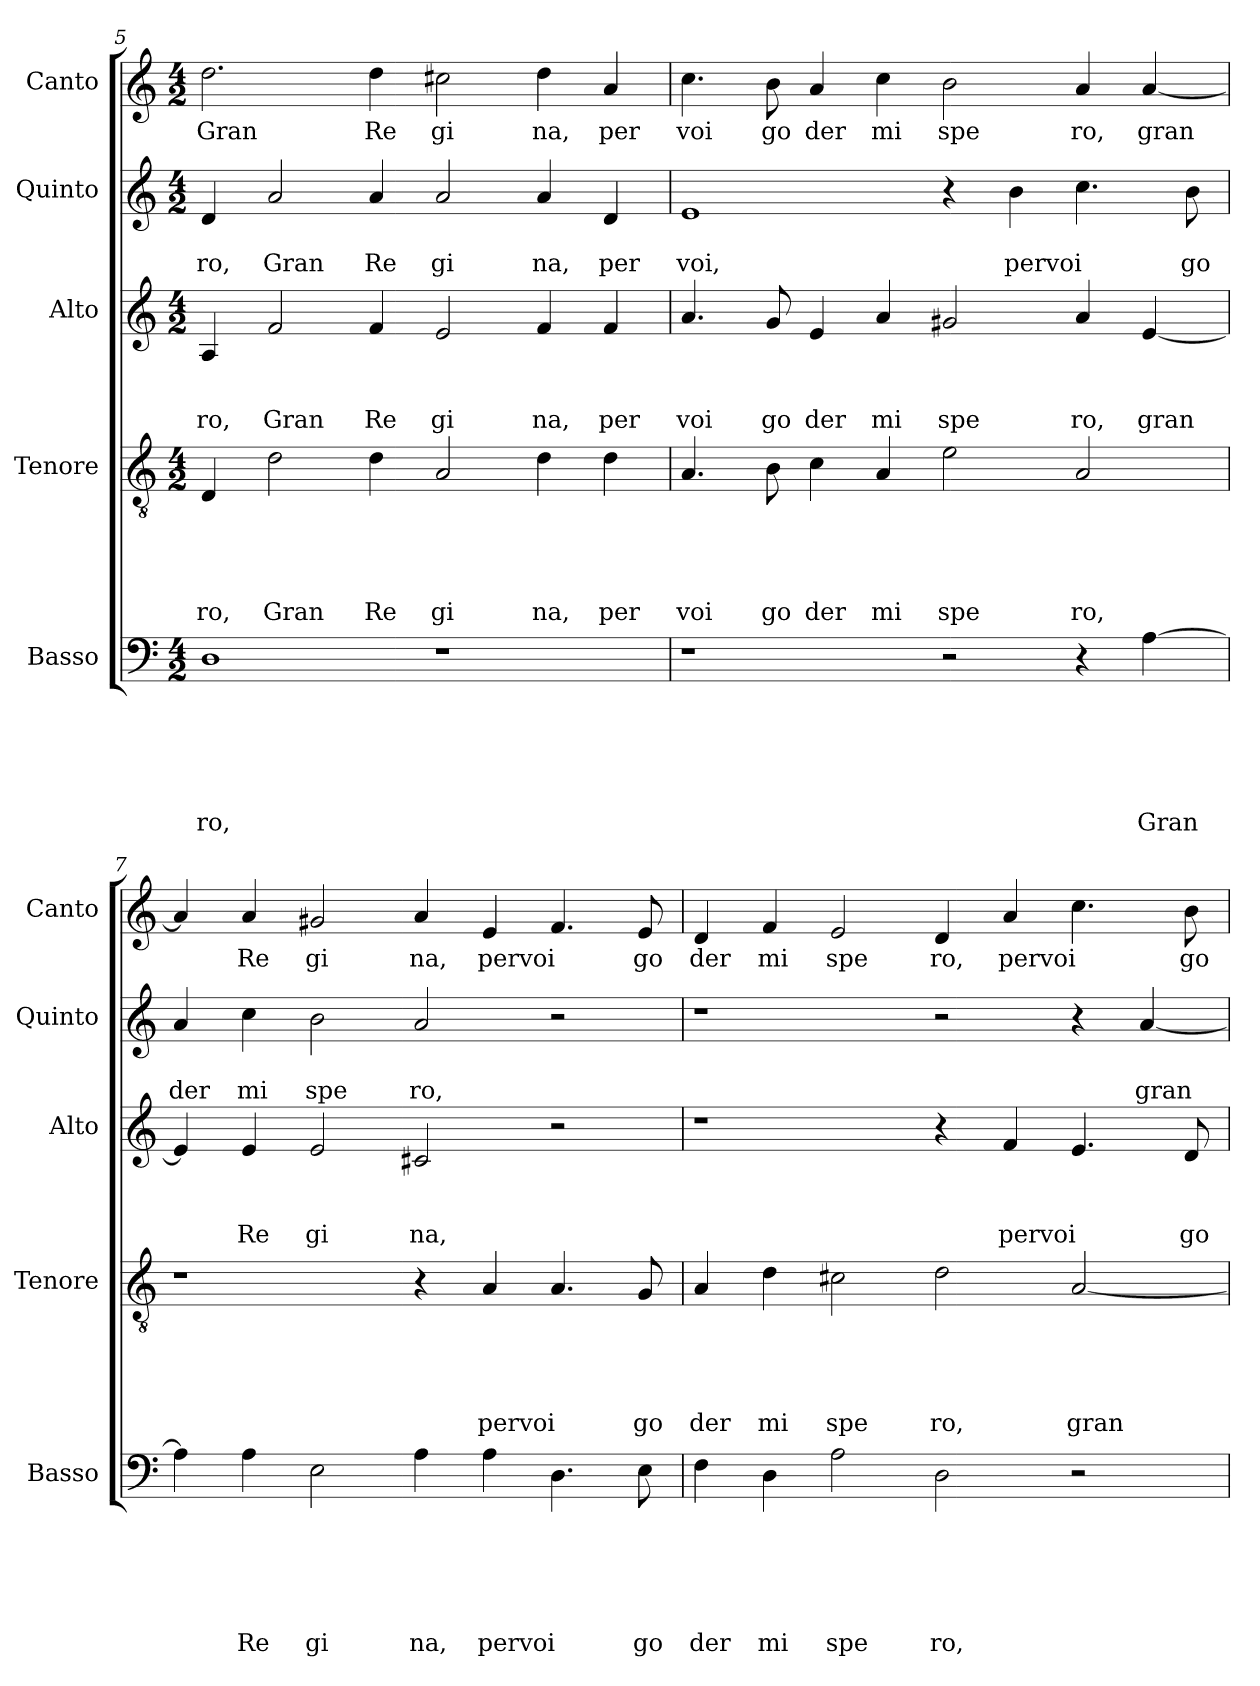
**kern	**text	**text	**text	**text	**text	**text	**kern	**text	**text	**text	**text	**text	**kern	**text	**text	**text	**kern	**text	**text	**kern	**text
*part5	*part5	*part5	*part5	*part5	*part5	*part5	*part4	*part4	*part4	*part4	*part4	*part4	*part3	*part3	*part3	*part3	*part2	*part2	*part2	*part1	*part1
*staff5	*staff5	*staff5	*staff5	*staff5	*staff5	*staff5	*staff4	*staff4	*staff4	*staff4	*staff4	*staff4	*staff3	*staff3	*staff3	*staff3	*staff2	*staff2	*staff2	*staff1	*staff1
*I"Basso	*	*	*	*	*	*	*I"Tenore	*	*	*	*	*	*I"Alto	*	*	*	*I"Quinto	*	*	*I"Canto	*
*I'Basso	*	*	*	*	*	*	*I'Tenore	*	*	*	*	*	*I'Alto	*	*	*	*I'Quinto	*	*	*I'Canto	*
!!LO:LB:g=z
*clefF4	*	*	*	*	*	*	*clefGv2	*	*	*	*	*	*clefG2	*	*	*	*clefG2	*	*	*clefG2	*
*k[]	*	*	*	*	*	*	*k[]	*	*	*	*	*	*k[]	*	*	*	*k[]	*	*	*k[]	*
*C:	*	*	*	*	*	*	*C:	*	*	*	*	*	*C:	*	*	*	*C:	*	*	*C:	*
*M4/2	*	*	*	*	*	*	*M4/2	*	*	*	*	*	*M4/2	*	*	*	*M4/2	*	*	*M4/2	*
=5	=5	=5	=5	=5	=5	=5	=5	=5	=5	=5	=5	=5	=5	=5	=5	=5	=5	=5	=5	=5	=5
!	!	!	!	!	!	!LO:LY:b	!	!	!	!	!	!LO:LY:b	!	!	!	!LO:LY:b	!	!	!LO:LY:b	!	!LO:LY:b
1D	.	.	.	.	.	ro,	4D/	.	.	.	.	-ro,	4A/	.	.	-ro,	4d/	.	ro,	2.dd\	Gran
!	!	!	!	!	!	!	!	!	!	!	!	!LO:LY:b	!	!	!	!LO:LY:b	!	!	!LO:LY:b	!	!
.	.	.	.	.	.	.	2d\	.	.	.	.	Gran	2f/	.	.	Gran	2a/	.	Gran	.	.
!	!	!	!	!	!	!	!	!	!	!	!	!LO:LY:b	!	!	!	!LO:LY:b	!	!	!LO:LY:b	!	!LO:LY:b
.	.	.	.	.	.	.	4d\	.	.	.	.	Re	4f/	.	.	Re	4a/	.	Re	4dd\	Re
!	!	!	!	!	!	!	!	!	!	!	!	!LO:LY:b	!	!	!	!LO:LY:b	!	!	!LO:LY:b	!	!LO:LY:b
1r	.	.	.	.	.	.	2A/	.	.	.	.	gi	2e/	.	.	gi	2a/	.	gi	2cc#X\	gi
!	!	!	!	!	!	!	!	!	!	!	!	!LO:LY:b	!	!	!	!LO:LY:b	!	!	!LO:LY:b	!	!LO:LY:b
.	.	.	.	.	.	.	4d\	.	.	.	.	na,	4f/	.	.	na,	4a/	.	na,	4dd\	na,
!	!	!	!	!	!	!	!	!	!	!	!	!LO:LY:b	!	!	!	!LO:LY:b	!	!	!LO:LY:b	!	!LO:LY:b
.	.	.	.	.	.	.	4d\	.	.	.	.	per	4f/	.	.	per	4d/	.	per	4a/	per
=6	=6	=6	=6	=6	=6	=6	=6	=6	=6	=6	=6	=6	=6	=6	=6	=6	=6	=6	=6	=6	=6
!	!	!	!	!	!	!	!	!	!	!	!	!LO:LY:b	!	!	!	!LO:LY:b	!	!	!LO:LY:b	!	!LO:LY:b
1r	.	.	.	.	.	.	4.A/	.	.	.	.	voi	4.a/	.	.	voi	1e	.	voi,	4.cc\	voi
!	!	!	!	!	!	!	!	!	!	!	!	!LO:LY:b	!	!	!	!LO:LY:b	!	!	!	!	!LO:LY:b
.	.	.	.	.	.	.	8B\	.	.	.	.	go	8g/	.	.	go	.	.	.	8b\	go
!	!	!	!	!	!	!	!	!	!	!	!	!LO:LY:b	!	!	!	!LO:LY:b	!	!	!	!	!LO:LY:b
.	.	.	.	.	.	.	4c\	.	.	.	.	der	4e/	.	.	der	.	.	.	4a/	der
!	!	!	!	!	!	!	!	!	!	!	!	!LO:LY:b	!	!	!	!LO:LY:b	!	!	!	!	!LO:LY:b
.	.	.	.	.	.	.	4A/	.	.	.	.	mi	4a/	.	.	mi	.	.	.	4cc\	mi
!	!	!	!	!	!	!	!	!	!	!	!	!LO:LY:b	!	!	!	!LO:LY:b	!	!	!	!	!LO:LY:b
2r	.	.	.	.	.	.	2e\	.	.	.	.	spe	2g#X/	.	.	spe	4r	.	.	2b\	spe
!	!	!	!	!	!	!	!	!	!	!	!	!	!	!	!	!	!	!	!LO:LY:b	!	!
.	.	.	.	.	.	.	.	.	.	.	.	.	.	.	.	.	4b\	.	pervoi	.	.
!	!	!	!	!	!	!	!	!	!	!	!	!LO:LY:b	!	!	!	!LO:LY:b	!	!	!	!	!LO:LY:b
4r	.	.	.	.	.	.	2A/	.	.	.	.	ro,	4a/	.	.	ro,	4.cc\	.	.	4a/	ro,
!	!	!	!	!	!	!LO:LY:b	!	!	!	!	!	!	!	!	!	!LO:LY:b	!	!	!	!	!LO:LY:b
[>4A\	.	.	.	.	.	Gran	.	.	.	.	.	.	[<4e/	.	.	gran	.	.	.	[<4a/	gran
!	!	!	!	!	!	!	!	!	!	!	!	!	!	!	!	!	!	!	!LO:LY:b	!	!
.	.	.	.	.	.	.	.	.	.	.	.	.	.	.	.	.	8b\	.	go	.	.
=7	=7	=7	=7	=7	=7	=7	=7	=7	=7	=7	=7	=7	=7	=7	=7	=7	=7	=7	=7	=7	=7
!	!	!	!	!	!	!	!	!	!	!	!	!	!	!	!	!	!	!	!LO:LY:b	!	!
4A\]	.	.	.	.	.	.	1r	.	.	.	.	.	4e/]	.	.	.	4a/	.	der	4a/]	.
!	!	!	!	!	!	!LO:LY:b	!	!	!	!	!	!	!	!	!	!LO:LY:b	!	!	!LO:LY:b	!	!LO:LY:b
4A\	.	.	.	.	.	Re	.	.	.	.	.	.	4e/	.	.	Re	4cc\	.	mi	4a/	Re
!	!	!	!	!	!	!LO:LY:b	!	!	!	!	!	!	!	!	!	!LO:LY:b	!	!	!LO:LY:b	!	!LO:LY:b
2E\	.	.	.	.	.	gi	.	.	.	.	.	.	2e/	.	.	gi	2b\	.	spe	2g#X/	gi
!	!	!	!	!	!	!LO:LY:b	!	!	!	!	!	!	!	!	!	!LO:LY:b	!	!	!LO:LY:b	!	!LO:LY:b
4A\	.	.	.	.	.	na,	4r	.	.	.	.	.	2c#X/	.	.	na,	2a/	.	ro,	4a/	na,
!	!	!	!	!	!	!LO:LY:b	!	!	!	!	!	!LO:LY:b	!	!	!	!	!	!	!	!	!LO:LY:b
4A\	.	.	.	.	.	pervoi	4A/	.	.	.	.	pervoi	.	.	.	.	.	.	.	4e/	pervoi
4.D\	.	.	.	.	.	.	4.A/	.	.	.	.	.	2r	.	.	.	2r	.	.	4.f/	.
!	!	!	!	!	!	!LO:LY:b	!	!	!	!	!	!LO:LY:b	!	!	!	!	!	!	!	!	!LO:LY:b
8E\	.	.	.	.	.	go	8G/	.	.	.	.	go	.	.	.	.	.	.	.	8e/	go
=8	=8	=8	=8	=8	=8	=8	=8	=8	=8	=8	=8	=8	=8	=8	=8	=8	=8	=8	=8	=8	=8
!	!	!	!	!	!	!LO:LY:b	!	!	!	!	!	!LO:LY:b	!	!	!	!	!	!	!	!	!LO:LY:b
4F\	.	.	.	.	.	der	4A/	.	.	.	.	der	1r	.	.	.	1r	.	.	4d/	der
!	!	!	!	!	!	!LO:LY:b	!	!	!	!	!	!LO:LY:b	!	!	!	!	!	!	!	!	!LO:LY:b
4D\	.	.	.	.	.	mi	4d\	.	.	.	.	mi	.	.	.	.	.	.	.	4f/	mi
!	!	!	!	!	!	!LO:LY:b	!	!	!	!	!	!LO:LY:b	!	!	!	!	!	!	!	!	!LO:LY:b
2A\	.	.	.	.	.	spe	2c#X\	.	.	.	.	spe	.	.	.	.	.	.	.	2e/	spe
!	!	!	!	!	!	!LO:LY:b	!	!	!	!	!	!LO:LY:b	!	!	!	!	!	!	!	!	!LO:LY:b
2D\	.	.	.	.	.	ro,	2d\	.	.	.	.	ro,	4r	.	.	.	2r	.	.	4d/	ro,
!	!	!	!	!	!	!	!	!	!	!	!	!	!	!	!	!LO:LY:b	!	!	!	!	!LO:LY:b
.	.	.	.	.	.	.	.	.	.	.	.	.	4f/	.	.	pervoi	.	.	.	4a/	pervoi
!	!	!	!	!	!	!	!	!	!	!	!	!LO:LY:b	!	!	!	!	!	!	!	!	!
2r	.	.	.	.	.	.	[<2A/	.	.	.	.	gran	4.e/	.	.	.	4r	.	.	4.cc\	.
!	!	!	!	!	!	!	!	!	!	!	!	!	!	!	!	!	!	!	!LO:LY:b	!	!
.	.	.	.	.	.	.	.	.	.	.	.	.	.	.	.	.	[<4a/	.	gran	.	.
!	!	!	!	!	!	!	!	!	!	!	!	!	!	!	!	!LO:LY:b	!	!	!	!	!LO:LY:b
.	.	.	.	.	.	.	.	.	.	.	.	.	8d/	.	.	go	.	.	.	8b\	go
=	=	=	=	=	=	=	=	=	=	=	=	=	=	=	=	=	=	=	=	=	=
*-	*-	*-	*-	*-	*-	*-	*-	*-	*-	*-	*-	*-	*-	*-	*-	*-	*-	*-	*-	*-	*-
